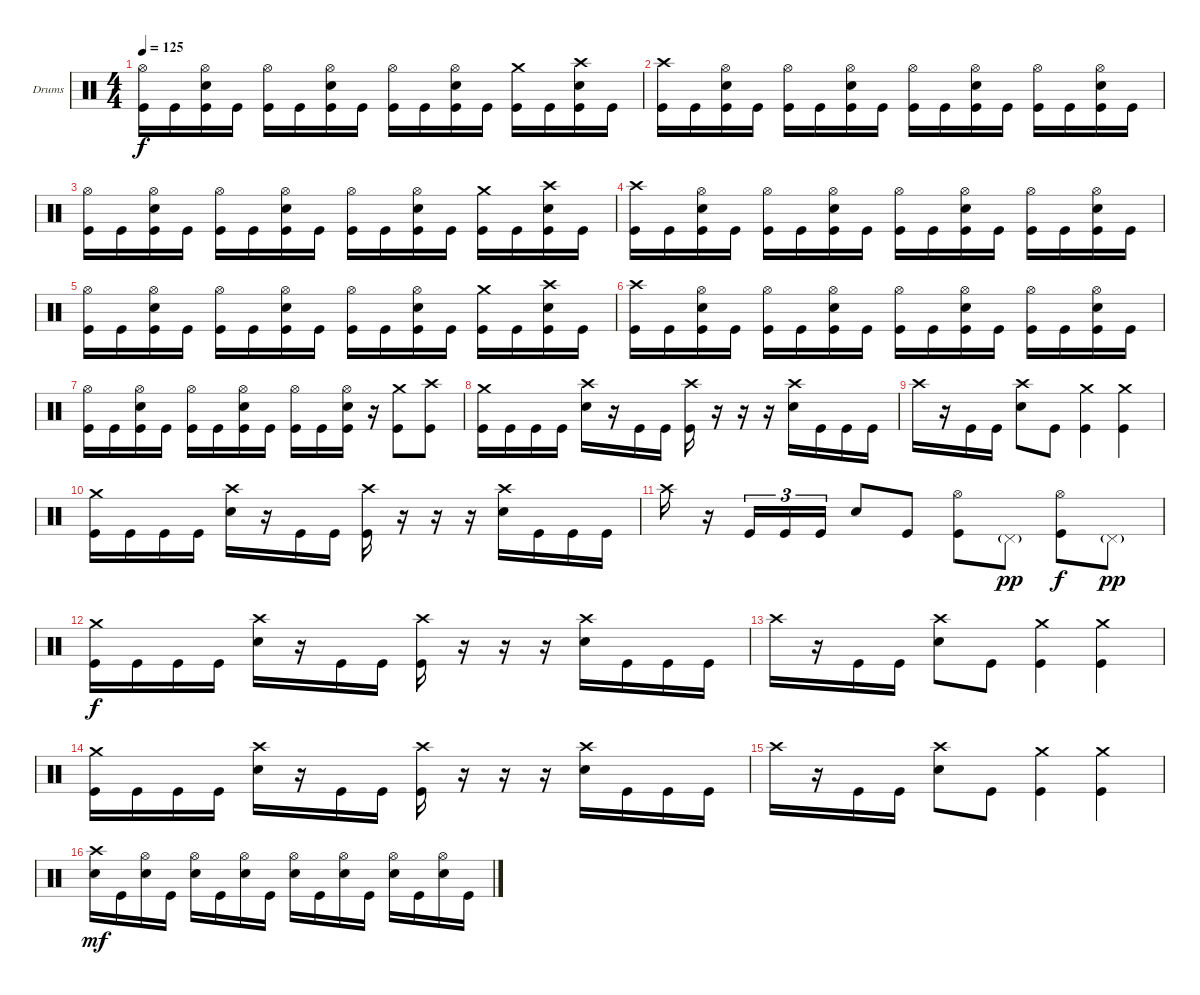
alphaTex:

\defaultSystemsLayout 4
\bracketExtendMode groupsimilarinstruments
\firstSystemTrackNameOrientation horizontal
\otherSystemsTrackNameOrientation horizontal
\track ("Michael Thomas" "Drums") {instrument percussion}
\staff {score}
\articulation defaults
\ts (4 4)
\tempo 125
\clef neutral
\ks c
("Hi-Hat (open)" "Kick (hit)").16{dy f} "Kick (hit)".16 ("Hi-Hat (open)" "Snare (hit) 2" "Kick (hit)").16 "Kick (hit)".16 ("Hi-Hat (open)" "Kick (hit)").16 "Kick (hit)".16 ("Hi-Hat (open)" "Snare (hit) 2" "Kick (hit)").16 "Kick (hit)".16 ("Hi-Hat (open)" "Kick (hit)").16 "Kick (hit)".16 ("Hi-Hat (open)" "Snare (hit) 2" "Kick (hit)").16 "Kick (hit)".16 ("Crash medium (hit)" "Kick (hit)").16 "Kick (hit)".16 ("Crash high (hit)" "Snare (hit) 2" "Kick (hit)").16 "Kick (hit)".16 |
("Crash high (hit)" "Kick (hit)").16 "Kick (hit)".16 ("Hi-Hat (open)" "Snare (hit) 2" "Kick (hit)").16 "Kick (hit)".16 ("Hi-Hat (open)" "Kick (hit)").16 "Kick (hit)".16 ("Hi-Hat (open)" "Snare (hit) 2" "Kick (hit)").16 "Kick (hit)".16 ("Hi-Hat (open)" "Kick (hit)").16 "Kick (hit)".16 ("Hi-Hat (open)" "Snare (hit) 2" "Kick (hit)").16 "Kick (hit)".16 ("Hi-Hat (open)" "Kick (hit)").16 "Kick (hit)".16 ("Hi-Hat (open)" "Snare (hit) 2" "Kick (hit)").16 "Kick (hit)".16 |
("Hi-Hat (open)" "Kick (hit)").16 "Kick (hit)".16 ("Hi-Hat (open)" "Snare (hit) 2" "Kick (hit)").16 "Kick (hit)".16 ("Hi-Hat (open)" "Kick (hit)").16 "Kick (hit)".16 ("Hi-Hat (open)" "Snare (hit) 2" "Kick (hit)").16 "Kick (hit)".16 ("Hi-Hat (open)" "Kick (hit)").16 "Kick (hit)".16 ("Hi-Hat (open)" "Snare (hit) 2" "Kick (hit)").16 "Kick (hit)".16 ("Crash medium (hit)" "Kick (hit)").16 "Kick (hit)".16 ("Crash high (hit)" "Snare (hit) 2" "Kick (hit)").16 "Kick (hit)".16 |
("Crash high (hit)" "Kick (hit)").16 "Kick (hit)".16 ("Hi-Hat (open)" "Snare (hit) 2" "Kick (hit)").16 "Kick (hit)".16 ("Hi-Hat (open)" "Kick (hit)").16 "Kick (hit)".16 ("Hi-Hat (open)" "Snare (hit) 2" "Kick (hit)").16 "Kick (hit)".16 ("Hi-Hat (open)" "Kick (hit)").16 "Kick (hit)".16 ("Hi-Hat (open)" "Snare (hit) 2" "Kick (hit)").16 "Kick (hit)".16 ("Hi-Hat (open)" "Kick (hit)").16 "Kick (hit)".16 ("Hi-Hat (open)" "Snare (hit) 2" "Kick (hit)").16 "Kick (hit)".16 |
("Hi-Hat (open)" "Kick (hit)").16 "Kick (hit)".16 ("Hi-Hat (open)" "Snare (hit) 2" "Kick (hit)").16 "Kick (hit)".16 ("Hi-Hat (open)" "Kick (hit)").16 "Kick (hit)".16 ("Hi-Hat (open)" "Snare (hit) 2" "Kick (hit)").16 "Kick (hit)".16 ("Hi-Hat (open)" "Kick (hit)").16 "Kick (hit)".16 ("Hi-Hat (open)" "Snare (hit) 2" "Kick (hit)").16 "Kick (hit)".16 ("Crash medium (hit)" "Kick (hit)").16 "Kick (hit)".16 ("Crash high (hit)" "Snare (hit) 2" "Kick (hit)").16 "Kick (hit)".16 |
("Crash high (hit)" "Kick (hit)").16 "Kick (hit)".16 ("Hi-Hat (open)" "Snare (hit) 2" "Kick (hit)").16 "Kick (hit)".16 ("Hi-Hat (open)" "Kick (hit)").16 "Kick (hit)".16 ("Hi-Hat (open)" "Snare (hit) 2" "Kick (hit)").16 "Kick (hit)".16 ("Hi-Hat (open)" "Kick (hit)").16 "Kick (hit)".16 ("Hi-Hat (open)" "Snare (hit) 2" "Kick (hit)").16 "Kick (hit)".16 ("Hi-Hat (open)" "Kick (hit)").16 "Kick (hit)".16 ("Hi-Hat (open)" "Snare (hit) 2" "Kick (hit)").16 "Kick (hit)".16 |
("Hi-Hat (open)" "Kick (hit)").16 "Kick (hit)".16 ("Hi-Hat (open)" "Snare (hit) 2" "Kick (hit)").16 "Kick (hit)".16 ("Hi-Hat (open)" "Kick (hit)").16 "Kick (hit)".16 ("Hi-Hat (open)" "Snare (hit) 2" "Kick (hit)").16 "Kick (hit)".16 ("Hi-Hat (open)" "Kick (hit)").16 "Kick (hit)".16 ("Hi-Hat (open)" "Snare (hit) 2" "Kick (hit)").16 r.16 ("Crash medium (hit)" "Kick (hit)").8 ("Crash high (hit)" "Kick (hit)").8 |
("Crash medium (hit)" "Kick (hit)").16 "Kick (hit)".16 "Kick (hit)".16 "Kick (hit)".16 ("Crash high (hit)" "Snare (hit) 2").16 r.16 "Kick (hit)".16 "Kick (hit)".16 ("Crash high (hit)" "Kick (hit)").16 r.16 r.16 r.16 ("Crash high (hit)" "Snare (hit) 2").16 "Kick (hit)".16 "Kick (hit)".16 "Kick (hit)".16 |
"Crash high (hit)".16 r.16 "Kick (hit)".16 "Kick (hit)".16 ("Crash high (hit)" "Snare (hit) 2").8 "Kick (hit)".8 ("Crash medium (hit)" "Kick (hit)").4 ("Crash medium (hit)" "Kick (hit)").4 |
("Crash medium (hit)" "Kick (hit)").16 "Kick (hit)".16 "Kick (hit)".16 "Kick (hit)".16 ("Crash high (hit)" "Snare (hit) 2").16 r.16 "Kick (hit)".16 "Kick (hit)".16 ("Crash high (hit)" "Kick (hit)").16 r.16 r.16 r.16 ("Crash high (hit)" "Snare (hit) 2").16 "Kick (hit)".16 "Kick (hit)".16 "Kick (hit)".16 |
"Crash high (hit)".16 r.16 "Kick (hit)".16{tu (3 2)} "Kick (hit)".16{tu (3 2)} "Kick (hit)".16{tu (3 2)} "Snare (hit) 2".8 "Kick (hit)".8 ("Hi-Hat (open)" "Kick (hit)").8 "Pedal Hi-Hat (hit)"{g}.8{dy pp} ("Hi-Hat (open)" "Kick (hit)").8{dy f} "Pedal Hi-Hat (hit)"{g}.8{dy pp} |
("Crash medium (hit)" "Kick (hit)").16{dy f} "Kick (hit)".16 "Kick (hit)".16 "Kick (hit)".16 ("Crash high (hit)" "Snare (hit) 2").16 r.16 "Kick (hit)".16 "Kick (hit)".16 ("Crash high (hit)" "Kick (hit)").16 r.16 r.16 r.16 ("Crash high (hit)" "Snare (hit) 2").16 "Kick (hit)".16 "Kick (hit)".16 "Kick (hit)".16 |
"Crash high (hit)".16 r.16 "Kick (hit)".16 "Kick (hit)".16 ("Crash high (hit)" "Snare (hit) 2").8 "Kick (hit)".8 ("Crash medium (hit)" "Kick (hit)").4 ("Crash medium (hit)" "Kick (hit)").4 |
("Crash medium (hit)" "Kick (hit)").16 "Kick (hit)".16 "Kick (hit)".16 "Kick (hit)".16 ("Crash high (hit)" "Snare (hit) 2").16 r.16 "Kick (hit)".16 "Kick (hit)".16 ("Crash high (hit)" "Kick (hit)").16 r.16 r.16 r.16 ("Crash high (hit)" "Snare (hit) 2").16 "Kick (hit)".16 "Kick (hit)".16 "Kick (hit)".16 |
"Crash high (hit)".16 r.16 "Kick (hit)".16 "Kick (hit)".16 ("Crash high (hit)" "Snare (hit) 2").8 "Kick (hit)".8 ("Crash medium (hit)" "Kick (hit)").4 ("Crash medium (hit)" "Kick (hit)").4 |
("Crash high (hit)" "Snare (hit) 2").16{dy mf} "Kick (hit)".16 ("Hi-Hat (open)" "Snare (hit) 2").16 "Kick (hit)".16 ("Hi-Hat (open)" "Snare (hit) 2").16 "Kick (hit)".16 ("Hi-Hat (open)" "Snare (hit) 2").16 "Kick (hit)".16 ("Hi-Hat (open)" "Snare (hit) 2").16 "Kick (hit)".16 ("Hi-Hat (open)" "Snare (hit) 2").16 "Kick (hit)".16 ("Hi-Hat (open)" "Snare (hit) 2").16 "Kick (hit)".16 ("Hi-Hat (open)" "Snare (hit) 2").16 "Kick (hit)".16
